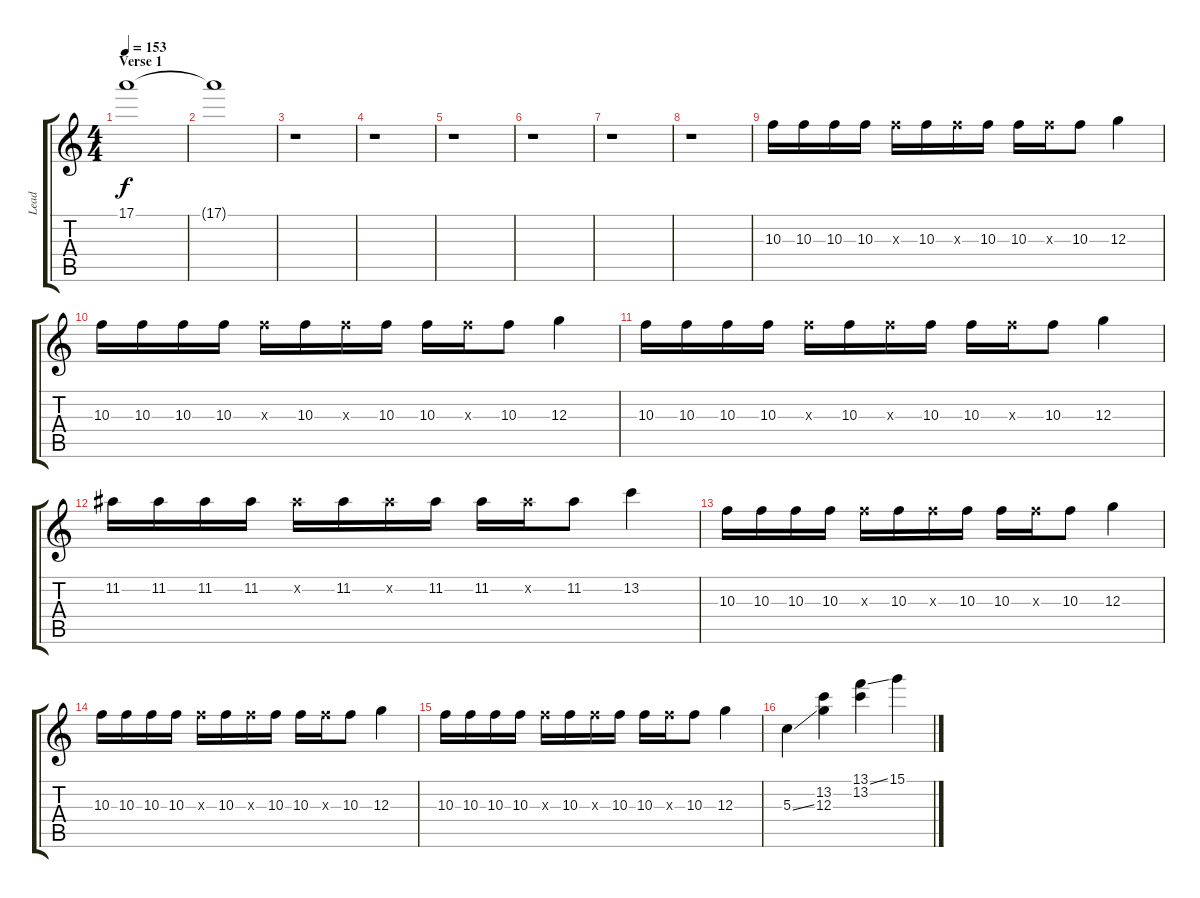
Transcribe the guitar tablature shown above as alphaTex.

\track ("Lead" "Lead") {instrument overdrivenguitar}
\staff {score tabs}
\tuning (E4 B3 G3 D3 A2 E2) {hide}
\ts (4 4)
\section ("" "Verse 1")
\tempo 153
\clef g2
\ks c
17.1.1{dy f} |
17.1{t}.1 |
r.1 |
r.1 |
r.1 |
r.1 |
r.1 |
r.1 |
10.3.16 10.3.16 10.3.16 10.3.16 10.3{x}.16 10.3.16 10.3{x}.16 10.3.16 10.3.16 10.3{x}.16 10.3.8 12.3.4 |
10.3.16 10.3.16 10.3.16 10.3.16 10.3{x}.16 10.3.16 10.3{x}.16 10.3.16 10.3.16 10.3{x}.16 10.3.8 12.3.4 |
10.3.16 10.3.16 10.3.16 10.3.16 10.3{x}.16 10.3.16 10.3{x}.16 10.3.16 10.3.16 10.3{x}.16 10.3.8 12.3.4 |
11.2.16 11.2.16 11.2.16 11.2.16 11.2{x}.16 11.2.16 11.2{x}.16 11.2.16 11.2.16 11.2{x}.16 11.2.8 13.2.4 |
10.3.16 10.3.16 10.3.16 10.3.16 10.3{x}.16 10.3.16 10.3{x}.16 10.3.16 10.3.16 10.3{x}.16 10.3.8 12.3.4 |
10.3.16 10.3.16 10.3.16 10.3.16 10.3{x}.16 10.3.16 10.3{x}.16 10.3.16 10.3.16 10.3{x}.16 10.3.8 12.3.4 |
10.3.16 10.3.16 10.3.16 10.3.16 10.3{x}.16 10.3.16 10.3{x}.16 10.3.16 10.3.16 10.3{x}.16 10.3.8 12.3.4 |
5.3{ss}.4 (13.2 12.3).4 (13.1{ss} 13.2).4 15.1.4
